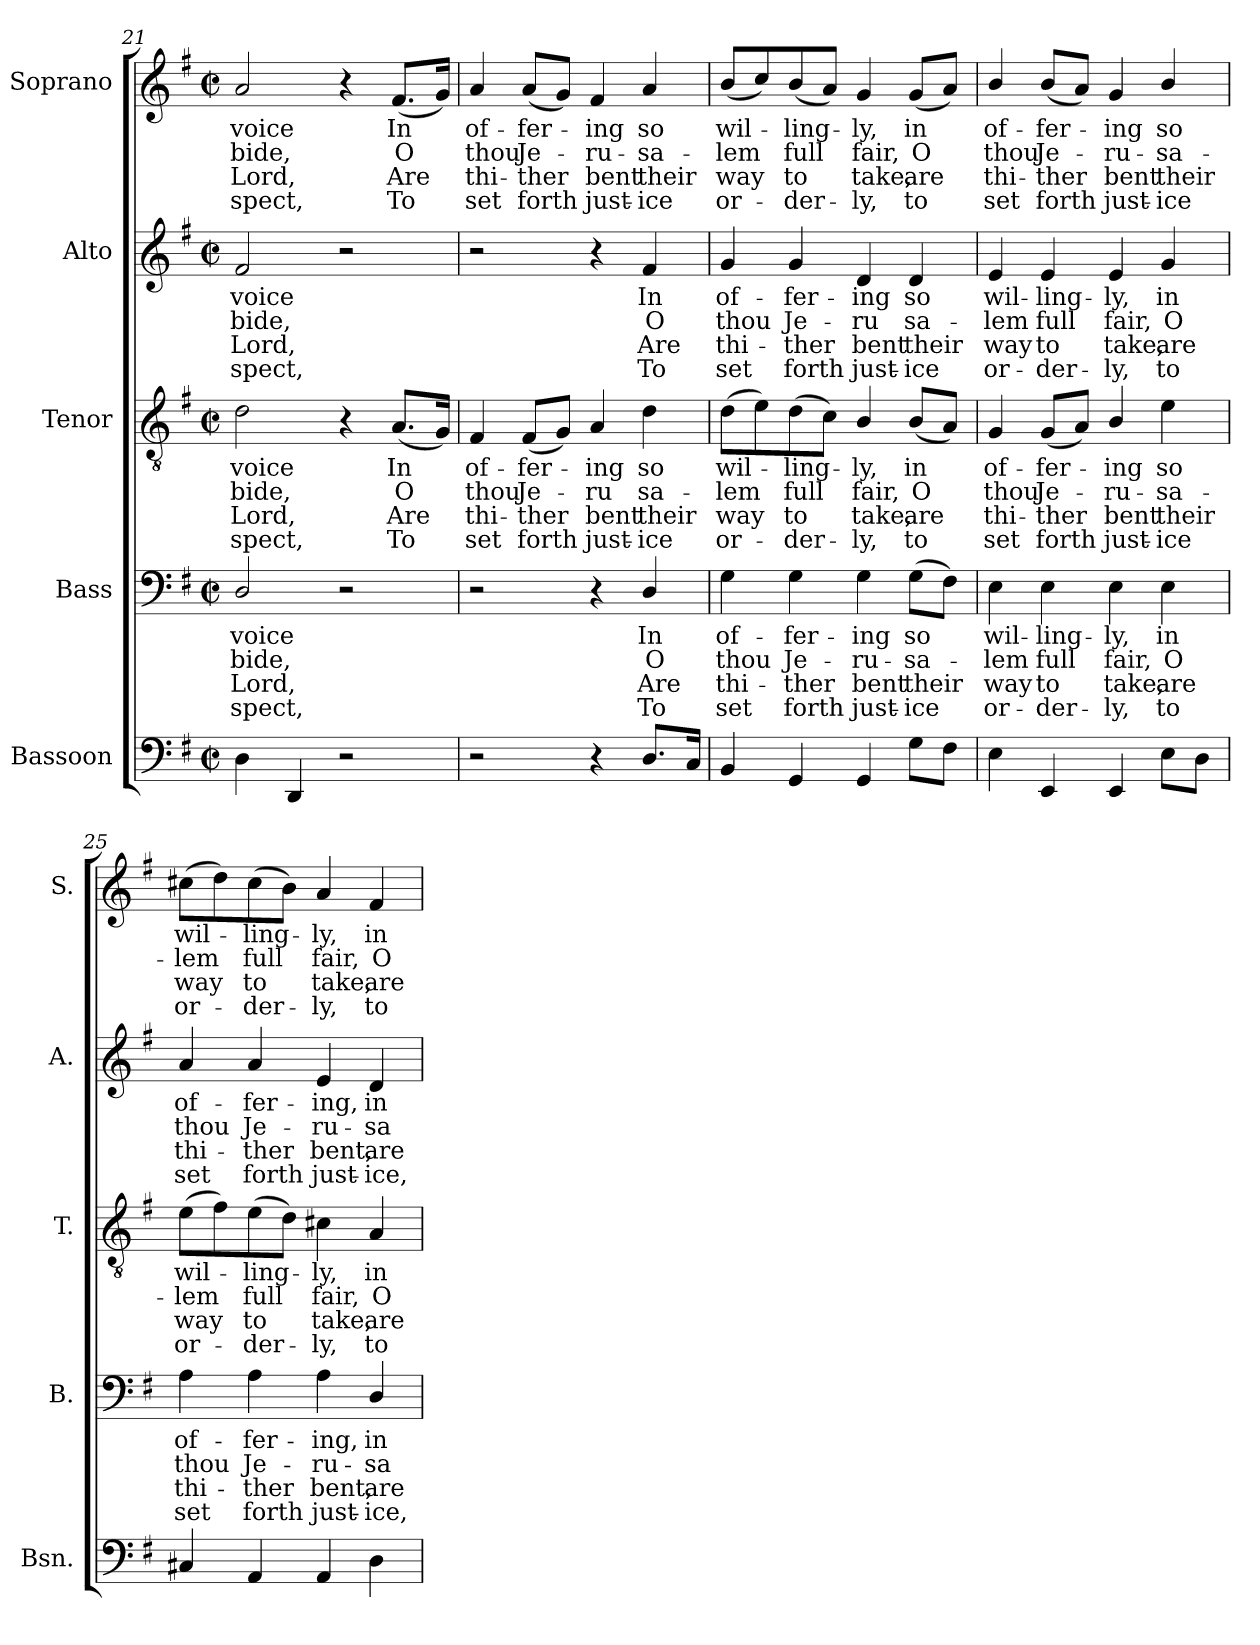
**kern	**kern	**text	**text	**text	**text	**kern	**text	**text	**text	**text	**kern	**text	**text	**text	**text	**kern	**text	**text	**text	**text
*part5	*part4	*part4	*part4	*part4	*part4	*part3	*part3	*part3	*part3	*part3	*part2	*part2	*part2	*part2	*part2	*part1	*part1	*part1	*part1	*part1
*staff5	*staff4	*staff4	*staff4	*staff4	*staff4	*staff3	*staff3	*staff3	*staff3	*staff3	*staff2	*staff2	*staff2	*staff2	*staff2	*staff1	*staff1	*staff1	*staff1	*staff1
*I"Bassoon	*I"Bass	*	*	*	*	*I"Tenor	*	*	*	*	*I"Alto	*	*	*	*	*I"Soprano	*	*	*	*
*I'Bsn.	*I'B.	*	*	*	*	*I'T.	*	*	*	*	*I'A.	*	*	*	*	*I'S.	*	*	*	*
*clefF4	*clefF4	*	*	*	*	*clefGv2	*	*	*	*	*clefG2	*	*	*	*	*clefG2	*	*	*	*
*	*	*	*	*	*	*ITrd7c12	*	*	*	*	*	*	*	*	*	*	*	*	*	*
*k[f#]	*k[f#]	*	*	*	*	*k[f#]	*	*	*	*	*k[f#]	*	*	*	*	*k[f#]	*	*	*	*
*G:	*G:	*	*	*	*	*G:	*	*	*	*	*G:	*	*	*	*	*G:	*	*	*	*
*M2/2	*M2/2	*	*	*	*	*M2/2	*	*	*	*	*M2/2	*	*	*	*	*M2/2	*	*	*	*
*met(c|)	*met(c|)	*	*	*	*	*met(c|)	*	*	*	*	*met(c|)	*	*	*	*	*met(c|)	*	*	*	*
=21	=21	=21	=21	=21	=21	=21	=21	=21	=21	=21	=21	=21	=21	=21	=21	=21	=21	=21	=21	=21
!	!	!LO:LY:b:color=#000000	!LO:LY:b:color=#000000	!LO:LY:b:color=#000000	!LO:LY:b:color=#000000	!	!	!	!	!	!	!	!	!	!	!	!	!	!	!
!	!	!	!	!	!	!	!LO:LY:b:color=#000000	!LO:LY:b:color=#000000	!LO:LY:b:color=#000000	!LO:LY:b:color=#000000	!	!	!	!	!	!	!	!	!	!
!	!	!	!	!	!	!	!	!	!	!	!	!LO:LY:b:color=#000000	!LO:LY:b:color=#000000	!LO:LY:b:color=#000000	!LO:LY:b:color=#000000	!	!	!	!	!
!	!	!	!	!	!	!	!	!	!	!	!	!	!	!	!	!	!LO:LY:b:color=#000000	!LO:LY:b:color=#000000	!LO:LY:b:color=#000000	!LO:LY:b:color=#000000
4Di\	2Di/	voice	-bide,	-Lord,	spect,	2Di\	voice	-bide,	-Lord,	spect,	2f#i/	voice	-bide,	-Lord,	spect,	2ai/	voice	-bide,	-Lord,	spect,
4DDi/	.	.	.	.	.	.	.	.	.	.	.	.	.	.	.	.	.	.	.	.
2r	2r	.	.	.	.	4r	.	.	.	.	2r	.	.	.	.	4r	.	.	.	.
!	!	!	!	!	!	!	!LO:LY:b:color=#000000	!LO:LY:b:color=#000000	!LO:LY:b:color=#000000	!LO:LY:b:color=#000000	!	!	!	!	!	!	!	!	!	!
!	!	!	!	!	!	!	!	!	!	!	!	!	!	!	!	!	!LO:LY:b:color=#000000	!LO:LY:b:color=#000000	!LO:LY:b:color=#000000	!LO:LY:b:color=#000000
.	.	.	.	.	.	(8.AAi/L	In	O	Are	To	.	.	.	.	.	(8.f#i/L	In	O	Are	To
.	.	.	.	.	.	16GGi/Jk)	.	.	.	.	.	.	.	.	.	16gi/Jk)	.	.	.	.
=22	=22	=22	=22	=22	=22	=22	=22	=22	=22	=22	=22	=22	=22	=22	=22	=22	=22	=22	=22	=22
!	!	!	!	!	!	!	!LO:LY:b:color=#000000	!LO:LY:b:color=#000000	!LO:LY:b:color=#000000	!LO:LY:b:color=#000000	!	!	!	!	!	!	!	!	!	!
!	!	!	!	!	!	!	!	!	!	!	!	!	!	!	!	!	!LO:LY:b:color=#000000	!LO:LY:b:color=#000000	!LO:LY:b:color=#000000	!LO:LY:b:color=#000000
2r	2r	.	.	.	.	4FF#i/	of-	thou	thi-	-set	2r	.	.	.	.	4ai/	of-	thou	thi-	-set
!	!	!	!	!	!	!	!LO:LY:b:color=#000000	!LO:LY:b:color=#000000	!LO:LY:b:color=#000000	!LO:LY:b:color=#000000	!	!	!	!	!	!	!	!	!	!
!	!	!	!	!	!	!	!	!	!	!	!	!	!	!	!	!	!LO:LY:b:color=#000000	!LO:LY:b:color=#000000	!LO:LY:b:color=#000000	!LO:LY:b:color=#000000
.	.	.	.	.	.	(8FF#i/L	-fer-	Je-	ther	forth	.	.	.	.	.	(8ai/L	-fer-	Je-	ther	forth
.	.	.	.	.	.	8GGi/J)	.	.	.	.	.	.	.	.	.	8gi/J)	.	.	.	.
!	!	!	!	!	!	!	!LO:LY:b:color=#000000	!LO:LY:b:color=#000000	!LO:LY:b:color=#000000	!LO:LY:b:color=#000000	!	!	!	!	!	!	!	!	!	!
!	!	!	!	!	!	!	!	!	!	!	!	!	!	!	!	!	!LO:LY:b:color=#000000	!LO:LY:b:color=#000000	!LO:LY:b:color=#000000	!LO:LY:b:color=#000000
4r	4r	.	.	.	.	4AAi/	-ing	-ru	bent	just-	4r	.	.	.	.	4f#i/	-ing	-ru-	bent	just-
!	!	!LO:LY:b:color=#000000	!LO:LY:b:color=#000000	!LO:LY:b:color=#000000	!LO:LY:b:color=#000000	!	!	!	!	!	!	!	!	!	!	!	!	!	!	!
!	!	!	!	!	!	!	!LO:LY:b:color=#000000	!LO:LY:b:color=#000000	!LO:LY:b:color=#000000	!LO:LY:b:color=#000000	!	!	!	!	!	!	!	!	!	!
!	!	!	!	!	!	!	!	!	!	!	!	!LO:LY:b:color=#000000	!LO:LY:b:color=#000000	!LO:LY:b:color=#000000	!LO:LY:b:color=#000000	!	!	!	!	!
!	!	!	!	!	!	!	!	!	!	!	!	!	!	!	!	!	!LO:LY:b:color=#000000	!LO:LY:b:color=#000000	!LO:LY:b:color=#000000	!LO:LY:b:color=#000000
8.Di/L	4Di/	In	O	Are	To	4Di\	so	sa-	-their	ice	4f#i/	In	O	Are	To	4ai/	so	-sa-	-their	ice
16Ci/Jk	.	.	.	.	.	.	.	.	.	.	.	.	.	.	.	.	.	.	.	.
=23	=23	=23	=23	=23	=23	=23	=23	=23	=23	=23	=23	=23	=23	=23	=23	=23	=23	=23	=23	=23
!	!	!LO:LY:b:color=#000000	!LO:LY:b:color=#000000	!LO:LY:b:color=#000000	!LO:LY:b:color=#000000	!	!	!	!	!	!	!	!	!	!	!	!	!	!	!
!	!	!	!	!	!	!	!LO:LY:b:color=#000000	!LO:LY:b:color=#000000	!LO:LY:b:color=#000000	!LO:LY:b:color=#000000	!	!	!	!	!	!	!	!	!	!
!	!	!	!	!	!	!	!	!	!	!	!	!LO:LY:b:color=#000000	!LO:LY:b:color=#000000	!LO:LY:b:color=#000000	!LO:LY:b:color=#000000	!	!	!	!	!
!	!	!	!	!	!	!	!	!	!	!	!	!	!	!	!	!	!LO:LY:b:color=#000000	!LO:LY:b:color=#000000	!LO:LY:b:color=#000000	!LO:LY:b:color=#000000
4BBi/	4Gi\	of-	thou	thi-	-set	(8Di\L	wil-	-lem	way	or-	4gi/	of-	thou	thi-	-set	(8bi/L	wil-	-lem	way	or-
.	.	.	.	.	.	8Ei\)	.	.	.	.	.	.	.	.	.	8cci/)	.	.	.	.
!	!	!LO:LY:b:color=#000000	!LO:LY:b:color=#000000	!LO:LY:b:color=#000000	!LO:LY:b:color=#000000	!	!	!	!	!	!	!	!	!	!	!	!	!	!	!
!	!	!	!	!	!	!	!LO:LY:b:color=#000000	!LO:LY:b:color=#000000	!LO:LY:b:color=#000000	!LO:LY:b:color=#000000	!	!	!	!	!	!	!	!	!	!
!	!	!	!	!	!	!	!	!	!	!	!	!LO:LY:b:color=#000000	!LO:LY:b:color=#000000	!LO:LY:b:color=#000000	!LO:LY:b:color=#000000	!	!	!	!	!
!	!	!	!	!	!	!	!	!	!	!	!	!	!	!	!	!	!LO:LY:b:color=#000000	!LO:LY:b:color=#000000	!LO:LY:b:color=#000000	!LO:LY:b:color=#000000
4GGi/	4Gi\	-fer-	Je-	ther	forth	(8Di\	-ling-	full	-to	der-	4gi/	-fer-	Je-	ther	forth	(8bi/	-ling-	full	-to	der-
.	.	.	.	.	.	8Ci\J)	.	.	.	.	.	.	.	.	.	8ai/J)	.	.	.	.
!	!	!LO:LY:b:color=#000000	!LO:LY:b:color=#000000	!LO:LY:b:color=#000000	!LO:LY:b:color=#000000	!	!	!	!	!	!	!	!	!	!	!	!	!	!	!
!	!	!	!	!	!	!	!LO:LY:b:color=#000000	!LO:LY:b:color=#000000	!LO:LY:b:color=#000000	!LO:LY:b:color=#000000	!	!	!	!	!	!	!	!	!	!
!	!	!	!	!	!	!	!	!	!	!	!	!LO:LY:b:color=#000000	!LO:LY:b:color=#000000	!LO:LY:b:color=#000000	!LO:LY:b:color=#000000	!	!	!	!	!
!	!	!	!	!	!	!	!	!	!	!	!	!	!	!	!	!	!LO:LY:b:color=#000000	!LO:LY:b:color=#000000	!LO:LY:b:color=#000000	!LO:LY:b:color=#000000
4GGi/	4Gi\	-ing	-ru-	bent	just-	4BBi/	-ly,	fair,	-take,	ly,	4di/	-ing	-ru	bent	just-	4gi/	-ly,	fair,	-take,	ly,
!	!	!LO:LY:b:color=#000000	!LO:LY:b:color=#000000	!LO:LY:b:color=#000000	!LO:LY:b:color=#000000	!	!	!	!	!	!	!	!	!	!	!	!	!	!	!
!	!	!	!	!	!	!	!LO:LY:b:color=#000000	!LO:LY:b:color=#000000	!LO:LY:b:color=#000000	!LO:LY:b:color=#000000	!	!	!	!	!	!	!	!	!	!
!	!	!	!	!	!	!	!	!	!	!	!	!LO:LY:b:color=#000000	!LO:LY:b:color=#000000	!LO:LY:b:color=#000000	!LO:LY:b:color=#000000	!	!	!	!	!
!	!	!	!	!	!	!	!	!	!	!	!	!	!	!	!	!	!LO:LY:b:color=#000000	!LO:LY:b:color=#000000	!LO:LY:b:color=#000000	!LO:LY:b:color=#000000
8Gi\L	(8Gi\L	so	-sa-	-their	ice	(8BBi/L	in	O	are	to	4di/	so	sa-	-their	ice	(8gi/L	in	O	are	to
8F#i\J	8F#i\J)	.	.	.	.	8AAi/J)	.	.	.	.	.	.	.	.	.	8ai/J)	.	.	.	.
=24	=24	=24	=24	=24	=24	=24	=24	=24	=24	=24	=24	=24	=24	=24	=24	=24	=24	=24	=24	=24
!	!	!LO:LY:b:color=#000000	!LO:LY:b:color=#000000	!LO:LY:b:color=#000000	!LO:LY:b:color=#000000	!	!	!	!	!	!	!	!	!	!	!	!	!	!	!
!	!	!	!	!	!	!	!LO:LY:b:color=#000000	!LO:LY:b:color=#000000	!LO:LY:b:color=#000000	!LO:LY:b:color=#000000	!	!	!	!	!	!	!	!	!	!
!	!	!	!	!	!	!	!	!	!	!	!	!LO:LY:b:color=#000000	!LO:LY:b:color=#000000	!LO:LY:b:color=#000000	!LO:LY:b:color=#000000	!	!	!	!	!
!	!	!	!	!	!	!	!	!	!	!	!	!	!	!	!	!	!LO:LY:b:color=#000000	!LO:LY:b:color=#000000	!LO:LY:b:color=#000000	!LO:LY:b:color=#000000
4Ei\	4Ei\	wil-	-lem	way	or-	4GGi/	of-	thou	thi-	-set	4ei/	wil-	-lem	way	or-	4bi/	of-	thou	thi-	-set
!	!	!LO:LY:b:color=#000000	!LO:LY:b:color=#000000	!LO:LY:b:color=#000000	!LO:LY:b:color=#000000	!	!	!	!	!	!	!	!	!	!	!	!	!	!	!
!	!	!	!	!	!	!	!LO:LY:b:color=#000000	!LO:LY:b:color=#000000	!LO:LY:b:color=#000000	!LO:LY:b:color=#000000	!	!	!	!	!	!	!	!	!	!
!	!	!	!	!	!	!	!	!	!	!	!	!LO:LY:b:color=#000000	!LO:LY:b:color=#000000	!LO:LY:b:color=#000000	!LO:LY:b:color=#000000	!	!	!	!	!
!	!	!	!	!	!	!	!	!	!	!	!	!	!	!	!	!	!LO:LY:b:color=#000000	!LO:LY:b:color=#000000	!LO:LY:b:color=#000000	!LO:LY:b:color=#000000
4EEi/	4Ei\	-ling-	full	-to	der-	(8GGi/L	-fer-	Je-	ther	forth	4ei/	-ling-	full	-to	der-	(8bi/L	-fer-	Je-	ther	forth
.	.	.	.	.	.	8AAi/J)	.	.	.	.	.	.	.	.	.	8ai/J)	.	.	.	.
!	!	!LO:LY:b:color=#000000	!LO:LY:b:color=#000000	!LO:LY:b:color=#000000	!LO:LY:b:color=#000000	!	!	!	!	!	!	!	!	!	!	!	!	!	!	!
!	!	!	!	!	!	!	!LO:LY:b:color=#000000	!LO:LY:b:color=#000000	!LO:LY:b:color=#000000	!LO:LY:b:color=#000000	!	!	!	!	!	!	!	!	!	!
!	!	!	!	!	!	!	!	!	!	!	!	!LO:LY:b:color=#000000	!LO:LY:b:color=#000000	!LO:LY:b:color=#000000	!LO:LY:b:color=#000000	!	!	!	!	!
!	!	!	!	!	!	!	!	!	!	!	!	!	!	!	!	!	!LO:LY:b:color=#000000	!LO:LY:b:color=#000000	!LO:LY:b:color=#000000	!LO:LY:b:color=#000000
4EEi/	4Ei\	-ly,	fair,	-take,	ly,	4BBi/	-ing	-ru-	bent	just-	4ei/	-ly,	fair,	-take,	ly,	4gi/	-ing	-ru-	bent	just-
!	!	!LO:LY:b:color=#000000	!LO:LY:b:color=#000000	!LO:LY:b:color=#000000	!LO:LY:b:color=#000000	!	!	!	!	!	!	!	!	!	!	!	!	!	!	!
!	!	!	!	!	!	!	!LO:LY:b:color=#000000	!LO:LY:b:color=#000000	!LO:LY:b:color=#000000	!LO:LY:b:color=#000000	!	!	!	!	!	!	!	!	!	!
!	!	!	!	!	!	!	!	!	!	!	!	!LO:LY:b:color=#000000	!LO:LY:b:color=#000000	!LO:LY:b:color=#000000	!LO:LY:b:color=#000000	!	!	!	!	!
!	!	!	!	!	!	!	!	!	!	!	!	!	!	!	!	!	!LO:LY:b:color=#000000	!LO:LY:b:color=#000000	!LO:LY:b:color=#000000	!LO:LY:b:color=#000000
8Ei\L	4Ei\	in	O	are	to	4Ei\	so	-sa-	-their	ice	4gi/	in	O	are	to	4bi/	so	-sa-	-their	ice
8Di\J	.	.	.	.	.	.	.	.	.	.	.	.	.	.	.	.	.	.	.	.
!!LO:LB:g=z
=25	=25	=25	=25	=25	=25	=25	=25	=25	=25	=25	=25	=25	=25	=25	=25	=25	=25	=25	=25	=25
!	!	!LO:LY:b:color=#000000	!LO:LY:b:color=#000000	!LO:LY:b:color=#000000	!LO:LY:b:color=#000000	!	!	!	!	!	!	!	!	!	!	!	!	!	!	!
!	!	!	!	!	!	!	!LO:LY:b:color=#000000	!LO:LY:b:color=#000000	!LO:LY:b:color=#000000	!LO:LY:b:color=#000000	!	!	!	!	!	!	!	!	!	!
!	!	!	!	!	!	!	!	!	!	!	!	!LO:LY:b:color=#000000	!LO:LY:b:color=#000000	!LO:LY:b:color=#000000	!LO:LY:b:color=#000000	!	!	!	!	!
!	!	!	!	!	!	!	!	!	!	!	!	!	!	!	!	!	!LO:LY:b:color=#000000	!LO:LY:b:color=#000000	!LO:LY:b:color=#000000	!LO:LY:b:color=#000000
4C#Xi/	4Ai\	of-	thou	thi-	-set	(8Ei\L	wil-	-lem	way	or-	4ai/	of-	thou	thi-	-set	(8cc#Xi\L	wil-	-lem	way	or-
.	.	.	.	.	.	8F#i\)	.	.	.	.	.	.	.	.	.	8ddi\)	.	.	.	.
!	!	!LO:LY:b:color=#000000	!LO:LY:b:color=#000000	!LO:LY:b:color=#000000	!LO:LY:b:color=#000000	!	!	!	!	!	!	!	!	!	!	!	!	!	!	!
!	!	!	!	!	!	!	!LO:LY:b:color=#000000	!LO:LY:b:color=#000000	!LO:LY:b:color=#000000	!LO:LY:b:color=#000000	!	!	!	!	!	!	!	!	!	!
!	!	!	!	!	!	!	!	!	!	!	!	!LO:LY:b:color=#000000	!LO:LY:b:color=#000000	!LO:LY:b:color=#000000	!LO:LY:b:color=#000000	!	!	!	!	!
!	!	!	!	!	!	!	!	!	!	!	!	!	!	!	!	!	!LO:LY:b:color=#000000	!LO:LY:b:color=#000000	!LO:LY:b:color=#000000	!LO:LY:b:color=#000000
4AAi/	4Ai\	-fer-	Je-	ther	forth	(8Ei\	-ling-	full	-to	der-	4ai/	-fer-	Je-	ther	forth	(8cc#i\	-ling-	full	-to	der-
.	.	.	.	.	.	8Di\J)	.	.	.	.	.	.	.	.	.	8bi\J)	.	.	.	.
!	!	!LO:LY:b:color=#000000	!LO:LY:b:color=#000000	!LO:LY:b:color=#000000	!LO:LY:b:color=#000000	!	!	!	!	!	!	!	!	!	!	!	!	!	!	!
!	!	!	!	!	!	!	!LO:LY:b:color=#000000	!LO:LY:b:color=#000000	!LO:LY:b:color=#000000	!LO:LY:b:color=#000000	!	!	!	!	!	!	!	!	!	!
!	!	!	!	!	!	!	!	!	!	!	!	!LO:LY:b:color=#000000	!LO:LY:b:color=#000000	!LO:LY:b:color=#000000	!LO:LY:b:color=#000000	!	!	!	!	!
!	!	!	!	!	!	!	!	!	!	!	!	!	!	!	!	!	!LO:LY:b:color=#000000	!LO:LY:b:color=#000000	!LO:LY:b:color=#000000	!LO:LY:b:color=#000000
4AAi/	4Ai\	-ing,	-ru-	bent,	just-	4C#Xi\	-ly,	fair,	-take,	ly,	4ei/	-ing,	-ru-	bent,	just-	4ai/	-ly,	fair,	-take,	ly,
!	!	!LO:LY:b:color=#000000	!LO:LY:b:color=#000000	!LO:LY:b:color=#000000	!LO:LY:b:color=#000000	!	!	!	!	!	!	!	!	!	!	!	!	!	!	!
!	!	!	!	!	!	!	!LO:LY:b:color=#000000	!LO:LY:b:color=#000000	!LO:LY:b:color=#000000	!LO:LY:b:color=#000000	!	!	!	!	!	!	!	!	!	!
!	!	!	!	!	!	!	!	!	!	!	!	!LO:LY:b:color=#000000	!LO:LY:b:color=#000000	!LO:LY:b:color=#000000	!LO:LY:b:color=#000000	!	!	!	!	!
!	!	!	!	!	!	!	!	!	!	!	!	!	!	!	!	!	!LO:LY:b:color=#000000	!LO:LY:b:color=#000000	!LO:LY:b:color=#000000	!LO:LY:b:color=#000000
4Di\	4Di/	in	-sa-	-are	ice,	4AAi/	in	O	are	to	4di/	in	-sa-	-are	ice,	4f#i/	in	O	are	to
=	=	=	=	=	=	=	=	=	=	=	=	=	=	=	=	=	=	=	=	=
*-	*-	*-	*-	*-	*-	*-	*-	*-	*-	*-	*-	*-	*-	*-	*-	*-	*-	*-	*-	*-
